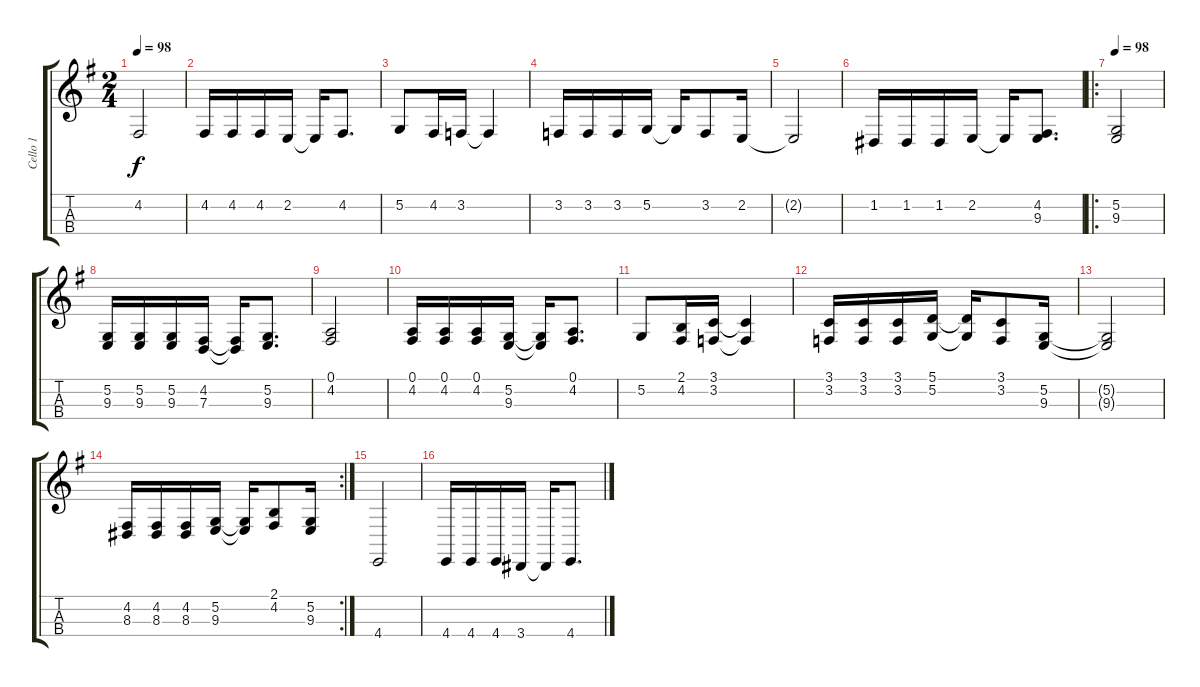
\track ("Cello 1" "Cello 1") {instrument cello}
\staff {score tabs}
\tuning (A3 D3 G2 C2) {hide}
\ts (2 4)
\tempo 98
\clef g2
\ks g
4.2.2{dy f} |
4.2.16 4.2.16 4.2.16 2.2.16 2.2{t}.16 4.2.8{d} |
5.2.8 4.2.16 3.2.16 3.2{t}.4 |
3.2.16 3.2.16 3.2.16 5.2.16 5.2{t}.16 3.2.8 2.2.16 |
2.2{t}.2 |
1.2.16 1.2.16 1.2.16 2.2.16 2.2{t}.16 (4.2 9.3).8{d} |
\ro
\tempo 98
(5.2 9.3).2 |
(5.2 9.3).16 (5.2 9.3).16 (5.2 9.3).16 (4.2 7.3).16 (4.2{t} 7.3{t}).16 (5.2 9.3).8{d} |
(0.1 4.2).2 |
(0.1 4.2).16 (0.1 4.2).16 (0.1 4.2).16 (5.2 9.3).16 (5.2{t} 9.3{t}).16 (0.1 4.2).8{d} |
5.2.8 (2.1 4.2).16 (3.1 3.2).16 (3.1{t} 3.2{t}).4 |
(3.1 3.2).16 (3.1 3.2).16 (3.1 3.2).16 (5.1 5.2).16 (5.1{t} 5.2{t}).16 (3.1 3.2).8 (5.2 9.3).16 |
(5.2{t} 9.3{t}).2 |
\rc 2
(4.2 8.3).16 (4.2 8.3).16 (4.2 8.3).16 (5.2 9.3).16 (5.2{t} 9.3{t}).16 (2.1 4.2).8 (5.2 9.3).16 |
4.4.2 |
4.4.16 4.4.16 4.4.16 3.4.16 3.4{t}.16 4.4.8{d}
